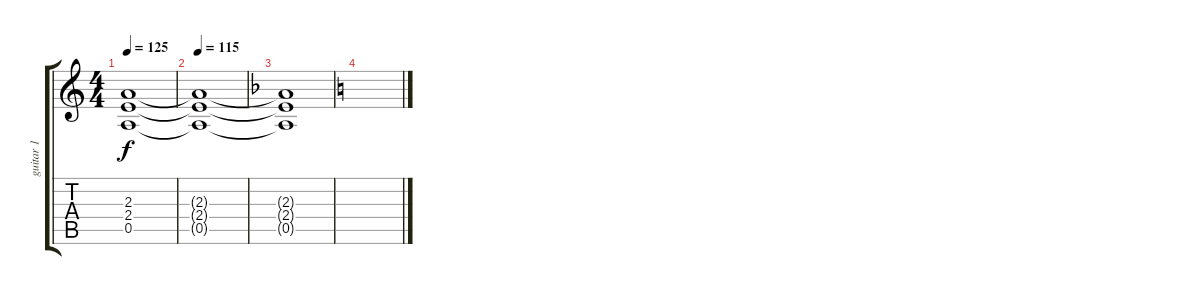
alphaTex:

\track ("guitar 1" "guitar 1") {instrument overdrivenguitar}
\staff {score tabs}
\tuning (E4 B3 G3 D3 A2 E2) {hide}
\ts (4 4)
\tempo 125
\clef g2
\ks aminor
(2.3 2.4 0.5).1{dy f} |
\tempo 115
(2.3{t} 2.4{t} 0.5{t}).1 |
\ks f
(2.3{t} 2.4{t} 0.5{t}).1 |
\ks aminor
